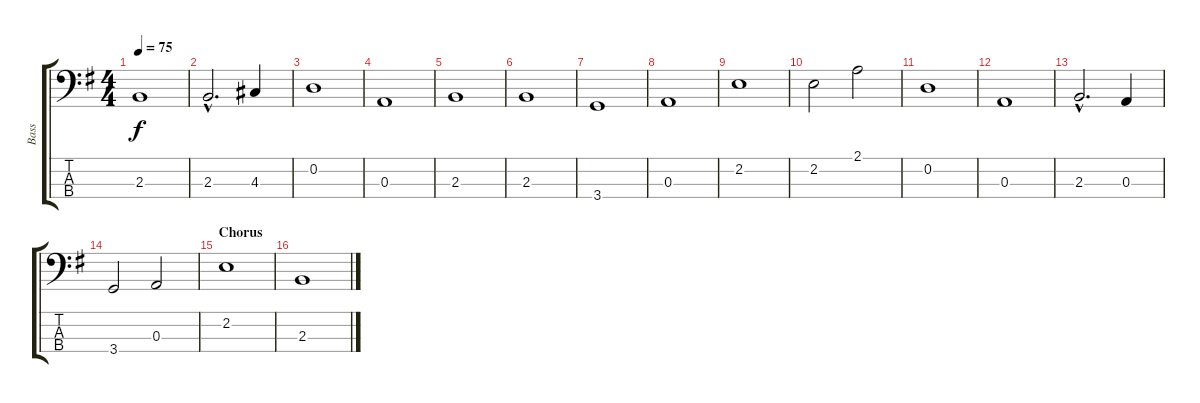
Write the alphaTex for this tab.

\track ("Bass" "Bass") {instrument electricbassfinger}
\staff {score tabs}
\tuning (G2 D2 A1 E1) {hide}
\ts (4 4)
\tempo 75
\clef f4
\ks g
2.3.1{dy f} |
2.3{hac}.2{d} 4.3.4 |
0.2.1 |
0.3.1 |
2.3.1 |
2.3.1 |
3.4.1 |
0.3.1 |
2.2.1 |
2.2.2 2.1.2 |
0.2.1 |
0.3.1 |
2.3{hac}.2{d} 0.3.4 |
3.4.2 0.3.2 |
\section ("" "Chorus")
2.2.1 |
2.3.1
